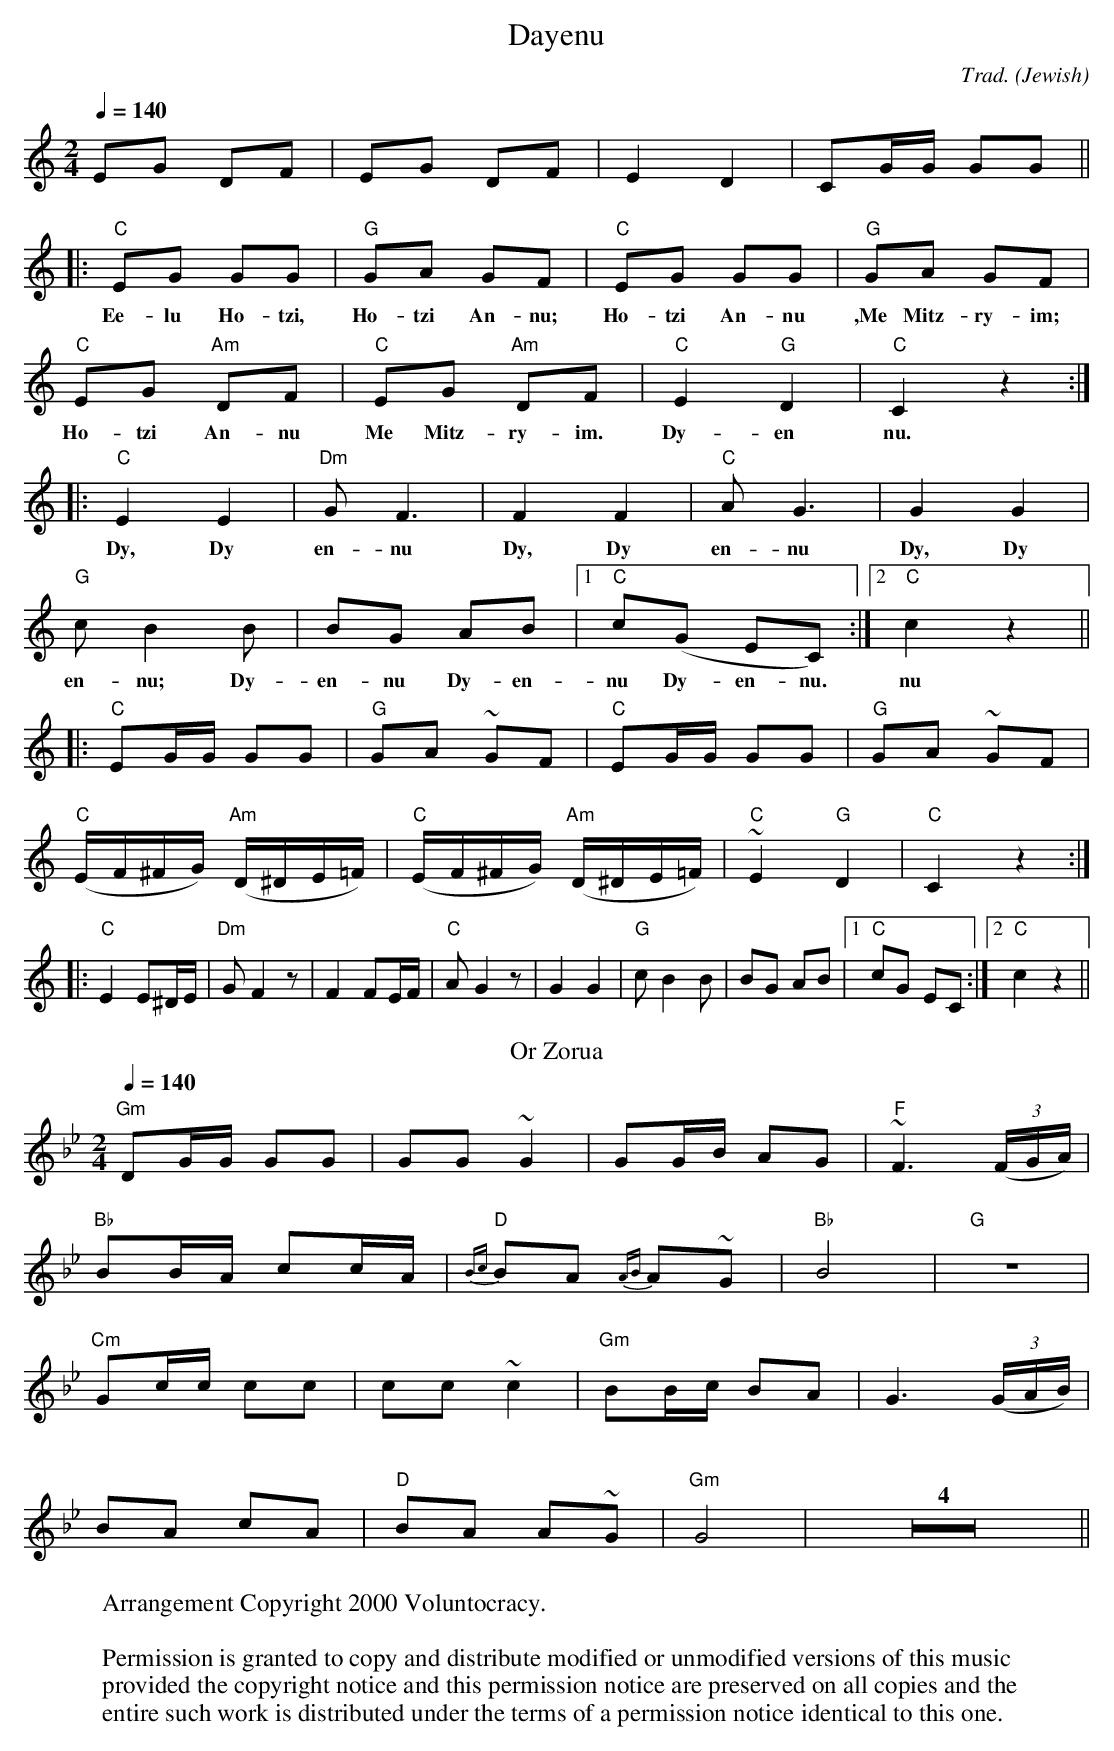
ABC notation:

X:1
T:Dayenu
C:Trad.
O:Jewish
Q:1/4=140
M:2/4
L:1/8
K:C
 EG DF|EG DF|E2 D2|CG/G/ GG||
 |:"C"EG GG|"G"GA GF|"C"EG GG|"G"GA GF|
w:Ee-lu Ho-tzi,|Ho-tzi An-nu;|Ho-tzi An-nu|,Me Mitz-ry-im;
   "C"EG "Am"DF|"C"EG "Am"DF|"C"E2"G"D2|"C"C2z2:|
w:Ho-tzi An-nu|Me Mitz-ry-im.|Dy-en|nu.
 |:"C"E2 E2|"Dm"GF3|F2 F2|"C"AG3|G2G2|"G"cB2B|BG AB|[1"C"c(G EC):|[2"C"c2z2||
w:Dy, Dy|en-nu|Dy, Dy|en-nu|Dy, Dy|en-nu; Dy-en-nu Dy-en-|nu Dy-en-nu.|nu
 |:"C"EG/2G/2 GG|"G"GA ~GF|"C"EG/2G/2 GG|"G"GA ~GF|
   "C"(E/2F/2^F/2G/2) "Am"(D/2^D/2E/2=F/2)|"C"(E/2F/2^F/2G/2) "Am"(D/2^D/2E/2=F/2)|"C"~E2"G"D2|"C"C2z2:|
 |:"C"E2 E^D/2E/2|"Dm"GF2z|F2 FE/2F/2|"C"AG2z|G2G2|"G"cB2B|BG AB|[1"C"cG EC:|[2"C"c2z2||
T:Or Zorua
O:Klezmer
Q:1/4=140
M:2/4
L:1/8
K:Gm
 "Gm"DG/2G/2 GG|GG ~G2|GG/2B/2 AG|"F"~F3 ((3F/2G/2A/2)|
 "Bb"BB/2A/2 cc/2A/2|"D"{Bc}BA {AB}A~G|"Bb"B4|"G"z4|
 "Cm"Gc/2c/2 cc|cc ~c2|"Gm"BB/2c/2 BA|G3 ((3G/2A/2B/2)|
 BA cA|"D"BA A~G|"Gm"G4|Z4||
W:Arrangement Copyright 2000 Voluntocracy.
W:
W:Permission is granted to copy and distribute modified or unmodified versions of this music
W:provided the copyright notice and this permission notice are preserved on all copies and the
W:entire such work is distributed under the terms of a permission notice identical to this one.
